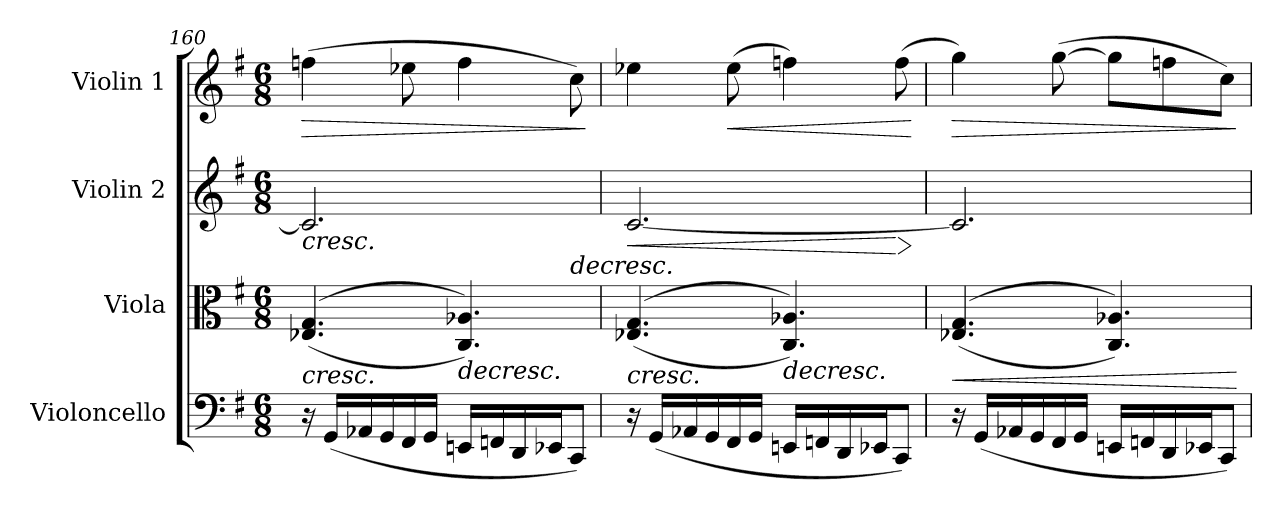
**kern	**kern	**dynam	**kern	**dynam	**kern	**dynam
*part4	*part3	*part3	*part2	*part2	*part1	*part1
*staff4	*staff3	*staff3	*staff2	*staff2	*staff1	*staff1
*I"Violoncello	*I"Viola	*	*I"Violin 2	*	*I"Violin 1	*
*I'Vc	*I'Vla	*	*I'Vln	*	*I'Vln	*
*clefF4	*clefC3	*	*clefG2	*	*clefG2	*
*k[f#]	*k[f#]	*	*k[f#]	*	*k[f#]	*
*M6/8	*M6/8	*	*M6/8	*	*M6/8	*
=160	=160	=160	=160	=160	=160	=160
!	!	!LO:HP:b	!	!LO:HP:b	!	!LO:HP:b
*	*	*	*^	*	*	*
16r	(>(4.E-X/ 4.G/	<	2.c/]	4.ryy	<	(4ffn\	>
(16GG/LL	.	.	.	.	.	.	.
16AA-X/	.	.	.	.	.	.	.
16GG/	.	.	.	.	.	.	.
16FF#/	.	.	.	.	.	8ee-X\	.
16GG/JJ	.	.	.	.	.	.	.
!	!	!LO:HP:b	!	!	!	!	!
16EEn/LL	4.C/ 4.A-X/))	>	.	4ryy	.	4ff\	.
16FFn/	.	.	.	.	.	.	.
16DD/	.	.	.	.	.	.	.
16EE-X/J	.	.	.	.	.	.	.
!	!	!	!	!	!LO:HP:b	!	!
8CC/J)	.	.	.	8ryy	>	8cc\)	.
*	*	*	*v	*v	*	*	*
.	.	[	.	.	.	]
!!LO:LB:g=z
=161	=161	=161	=161	=161	=161	=161
!	!	!LO:HP:b	!	!LO:HP:b	!	!
*	*	*	*^	*	*	*
16r	(>(4.E-X/ 4.G/	<	[2.c/	4.ryy	<	4ee-X\	.
(16GG/LL	.	.	.	.	.	.	.
16AA-X/	.	.	.	.	.	.	.
16GG/	.	.	.	.	.	.	.
!	!	!	!	!	!	!	!LO:HP:b
16FF#/	.	.	.	.	.	(8ee-\	<
16GG/JJ	.	.	.	.	.	.	.
!	!	!LO:HP:n=1:b	!	!	!	!	!
16EEn/LL	4.C/ 4.A-X/))	] >	.	4ryy	.	4ffn\)	.
16FFn/	.	.	.	.	.	.	.
16DD/	.	.	.	.	.	.	.
16EE-X/J	.	.	.	.	.	.	.
!	!	!	!	!	!LO:HP:n=1:b	!	!
8CC/J)	.	.	.	8ryy	[ >	(8ff\	.
*	*	*	*v	*v	*	*	*
.	.	[	.	]	.	[
=162	=162	=162	=162	=162	=162	=162
!	!	!LO:HP:b	!	!	!	!LO:HP:b
*	*	*	*^	*	*	*
16r	(>(4.E-X/ 4.G/	<	2.c/]	4.ryy	.	4gg\)	>
(16GG/LL	.	.	.	.	.	.	.
16AA-X/	.	.	.	.	.	.	.
16GG/	.	.	.	.	.	.	.
16FF#/	.	.	.	.	.	([8gg\	.
16GG/JJ	.	.	.	.	.	.	.
16EEn/LL	4.C/ 4.A-X/))	]	.	4ryy	.	8gg\L]	.
16FFn/	.	.	.	.	.	.	.
16DD/	.	.	.	.	.	8ffn\	.
16EE-X/J	.	.	.	.	.	.	.
8CC/J)	.	.	.	8ryy	[	8cc\J)	.
*	*	*	*v	*v	*	*	*
.	.	[	.	]	.	]
=	=	=	=	=	=	=
*-	*-	*-	*-	*-	*-	*-
